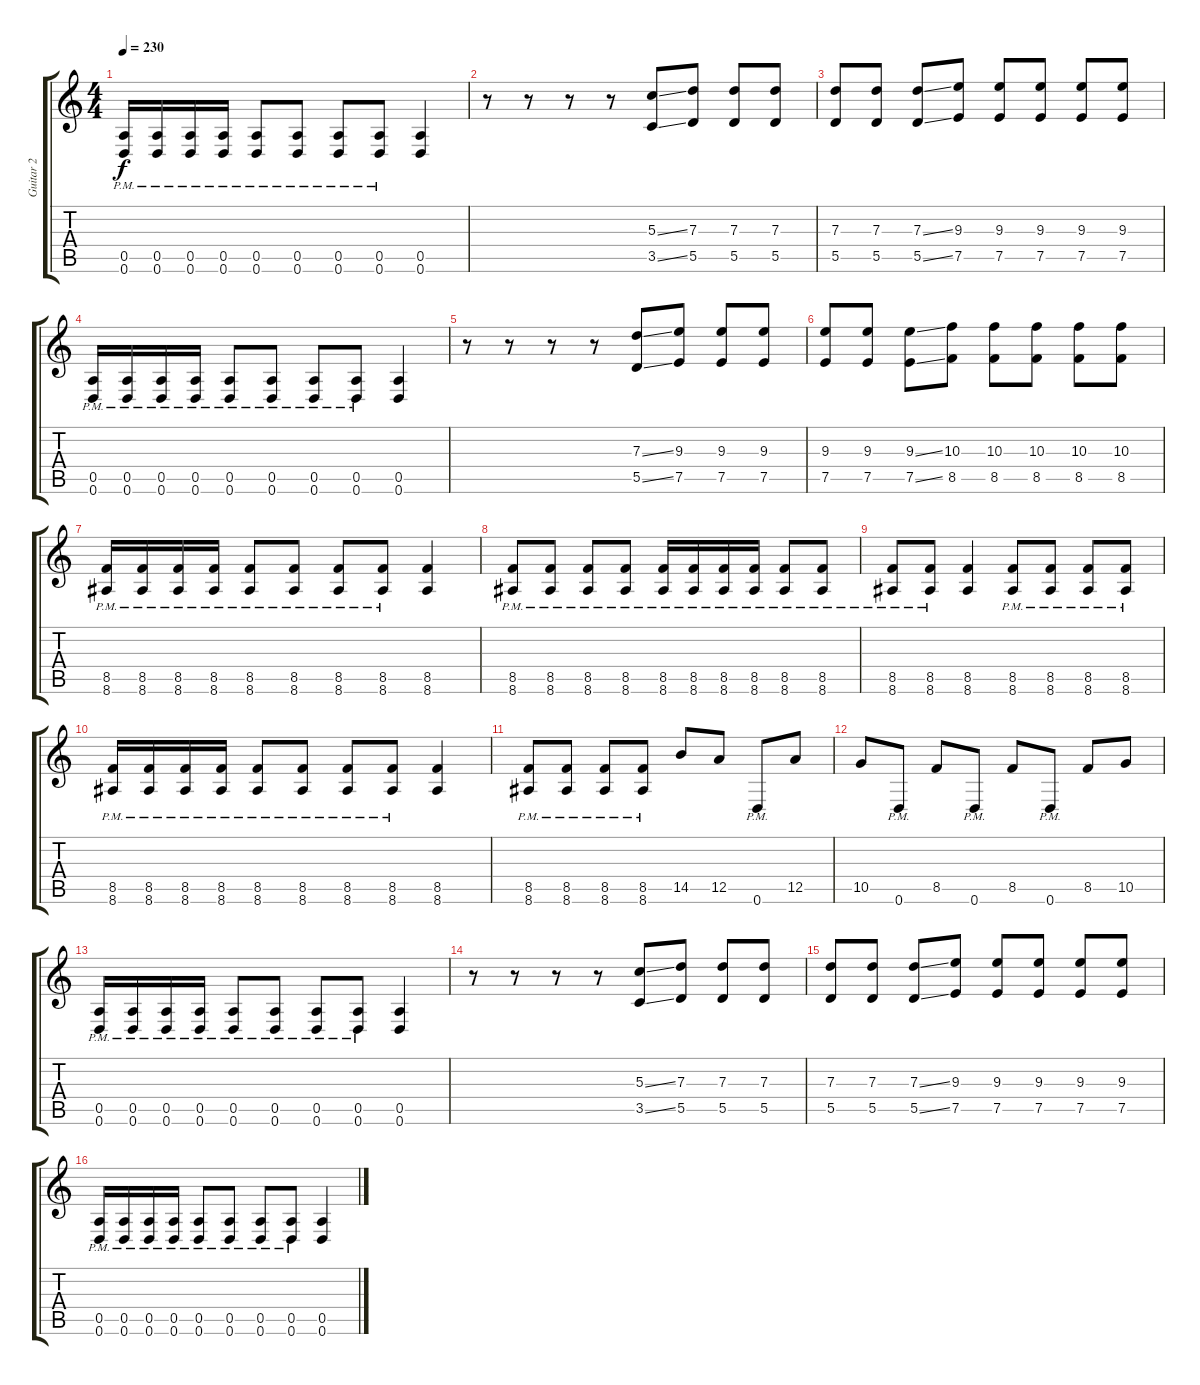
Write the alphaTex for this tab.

\track ("Guitar 2" "Guitar 2") {instrument distortionguitar}
\staff {score tabs}
\tuning (E4 B3 G3 D3 A2 D2) {hide}
\ts (4 4)
\tempo 230
\clef g2
\ks c
(0.5{pm} 0.6{pm}).16{dy f} (0.5{pm} 0.6{pm}).16 (0.5{pm} 0.6{pm}).16 (0.5{pm} 0.6{pm}).16 (0.5{pm} 0.6{pm}).8 (0.5{pm} 0.6{pm}).8 (0.5{pm} 0.6{pm}).8 (0.5{pm} 0.6{pm}).8 (0.5 0.6).4 |
r.8 r.8 r.8 r.8 (5.3{ss} 3.5{ss}).8 (7.3 5.5).8 (7.3 5.5).8 (7.3 5.5).8 |
(7.3 5.5).8 (7.3 5.5).8 (7.3{ss} 5.5{ss}).8 (9.3 7.5).8 (9.3 7.5).8 (9.3 7.5).8 (9.3 7.5).8 (9.3 7.5).8 |
(0.5{pm} 0.6{pm}).16 (0.5{pm} 0.6{pm}).16 (0.5{pm} 0.6{pm}).16 (0.5{pm} 0.6{pm}).16 (0.5{pm} 0.6{pm}).8 (0.5{pm} 0.6{pm}).8 (0.5{pm} 0.6{pm}).8 (0.5{pm} 0.6{pm}).8 (0.5 0.6).4 |
r.8 r.8 r.8 r.8 (7.3{ss} 5.5{ss}).8 (9.3 7.5).8 (9.3 7.5).8 (9.3 7.5).8 |
(9.3 7.5).8 (9.3 7.5).8 (9.3{ss} 7.5{ss}).8 (10.3 8.5).8 (10.3 8.5).8 (10.3 8.5).8 (10.3 8.5).8 (10.3 8.5).8 |
(8.5{pm} 8.6{pm}).16 (8.5{pm} 8.6{pm}).16 (8.5{pm} 8.6{pm}).16 (8.5{pm} 8.6{pm}).16 (8.5{pm} 8.6{pm}).8 (8.5{pm} 8.6{pm}).8 (8.5{pm} 8.6{pm}).8 (8.5{pm} 8.6{pm}).8 (8.5 8.6).4 |
(8.5{pm} 8.6{pm}).8 (8.5{pm} 8.6{pm}).8 (8.5{pm} 8.6{pm}).8 (8.5{pm} 8.6{pm}).8 (8.5{pm} 8.6{pm}).16 (8.5{pm} 8.6{pm}).16 (8.5{pm} 8.6{pm}).16 (8.5{pm} 8.6{pm}).16 (8.5{pm} 8.6{pm}).8 (8.5{pm} 8.6{pm}).8 |
(8.5{pm} 8.6{pm}).8 (8.5{pm} 8.6{pm}).8 (8.5 8.6).4 (8.5{pm} 8.6{pm}).8 (8.5{pm} 8.6{pm}).8 (8.5{pm} 8.6{pm}).8 (8.5{pm} 8.6{pm}).8 |
(8.5{pm} 8.6{pm}).16 (8.5{pm} 8.6{pm}).16 (8.5{pm} 8.6{pm}).16 (8.5{pm} 8.6{pm}).16 (8.5{pm} 8.6{pm}).8 (8.5{pm} 8.6{pm}).8 (8.5{pm} 8.6{pm}).8 (8.5{pm} 8.6{pm}).8 (8.5 8.6).4 |
(8.5{pm} 8.6{pm}).8 (8.5{pm} 8.6{pm}).8 (8.5{pm} 8.6{pm}).8 (8.5{pm} 8.6{pm}).8 14.5.8 12.5.8 0.6{pm}.8 12.5.8 |
10.5.8 0.6{pm}.8 8.5.8 0.6{pm}.8 8.5.8 0.6{pm}.8 8.5.8 10.5.8 |
(0.5{pm} 0.6{pm}).16 (0.5{pm} 0.6{pm}).16 (0.5{pm} 0.6{pm}).16 (0.5{pm} 0.6{pm}).16 (0.5{pm} 0.6{pm}).8 (0.5{pm} 0.6{pm}).8 (0.5{pm} 0.6{pm}).8 (0.5{pm} 0.6{pm}).8 (0.5 0.6).4 |
r.8 r.8 r.8 r.8 (5.3{ss} 3.5{ss}).8 (7.3 5.5).8 (7.3 5.5).8 (7.3 5.5).8 |
(7.3 5.5).8 (7.3 5.5).8 (7.3{ss} 5.5{ss}).8 (9.3 7.5).8 (9.3 7.5).8 (9.3 7.5).8 (9.3 7.5).8 (9.3 7.5).8 |
(0.5{pm} 0.6{pm}).16 (0.5{pm} 0.6{pm}).16 (0.5{pm} 0.6{pm}).16 (0.5{pm} 0.6{pm}).16 (0.5{pm} 0.6{pm}).8 (0.5{pm} 0.6{pm}).8 (0.5{pm} 0.6{pm}).8 (0.5{pm} 0.6{pm}).8 (0.5 0.6).4
